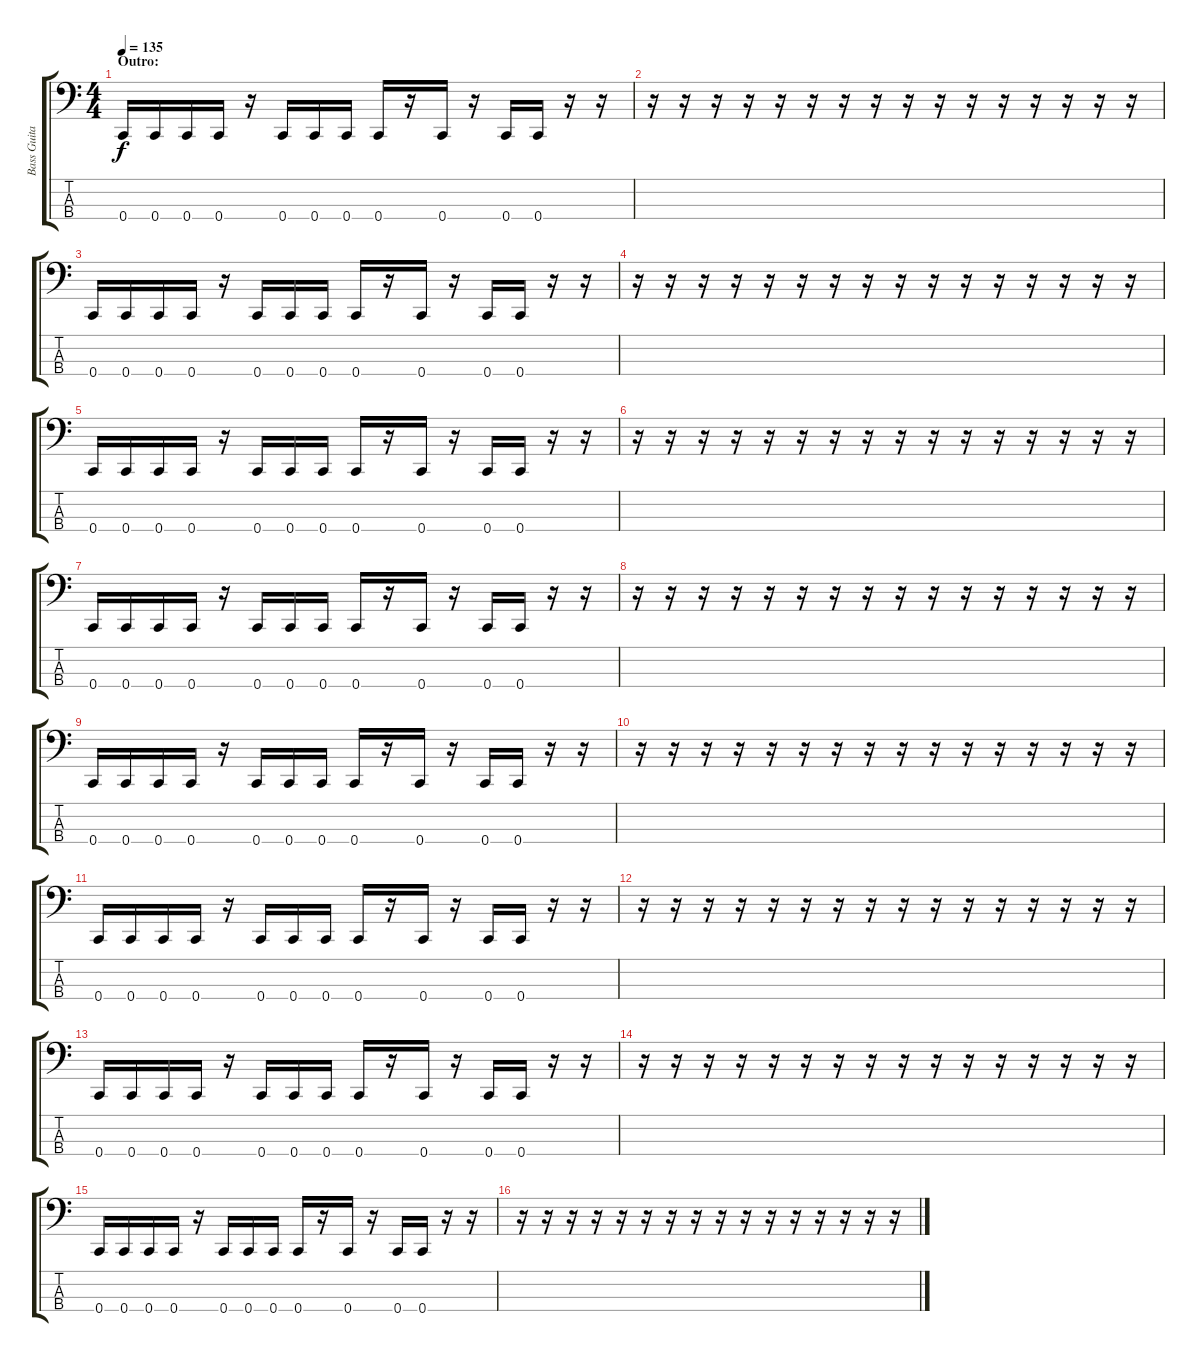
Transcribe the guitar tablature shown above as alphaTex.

\track ("Bass Guitar" "Bass Guita") {instrument electricbasspick}
\staff {score tabs}
\tuning (F2 C2 G1 C1) {hide}
\ts (4 4)
\section ("" "Outro:")
\tempo 135
\clef f4
\ks c
0.4.16{dy f} 0.4.16 0.4.16 0.4.16 r.16 0.4.16 0.4.16 0.4.16 0.4.16 r.16 0.4.16 r.16 0.4.16 0.4.16 r.16 r.16 |
r.16 r.16 r.16 r.16 r.16 r.16 r.16 r.16 r.16 r.16 r.16 r.16 r.16 r.16 r.16 r.16 |
0.4.16 0.4.16 0.4.16 0.4.16 r.16 0.4.16 0.4.16 0.4.16 0.4.16 r.16 0.4.16 r.16 0.4.16 0.4.16 r.16 r.16 |
r.16 r.16 r.16 r.16 r.16 r.16 r.16 r.16 r.16 r.16 r.16 r.16 r.16 r.16 r.16 r.16 |
0.4.16 0.4.16 0.4.16 0.4.16 r.16 0.4.16 0.4.16 0.4.16 0.4.16 r.16 0.4.16 r.16 0.4.16 0.4.16 r.16 r.16 |
r.16 r.16 r.16 r.16 r.16 r.16 r.16 r.16 r.16 r.16 r.16 r.16 r.16 r.16 r.16 r.16 |
0.4.16 0.4.16 0.4.16 0.4.16 r.16 0.4.16 0.4.16 0.4.16 0.4.16 r.16 0.4.16 r.16 0.4.16 0.4.16 r.16 r.16 |
r.16 r.16 r.16 r.16 r.16 r.16 r.16 r.16 r.16 r.16 r.16 r.16 r.16 r.16 r.16 r.16 |
0.4.16 0.4.16 0.4.16 0.4.16 r.16 0.4.16 0.4.16 0.4.16 0.4.16 r.16 0.4.16 r.16 0.4.16 0.4.16 r.16 r.16 |
r.16 r.16 r.16 r.16 r.16 r.16 r.16 r.16 r.16 r.16 r.16 r.16 r.16 r.16 r.16 r.16 |
0.4.16 0.4.16 0.4.16 0.4.16 r.16 0.4.16 0.4.16 0.4.16 0.4.16 r.16 0.4.16 r.16 0.4.16 0.4.16 r.16 r.16 |
r.16 r.16 r.16 r.16 r.16 r.16 r.16 r.16 r.16 r.16 r.16 r.16 r.16 r.16 r.16 r.16 |
0.4.16 0.4.16 0.4.16 0.4.16 r.16 0.4.16 0.4.16 0.4.16 0.4.16 r.16 0.4.16 r.16 0.4.16 0.4.16 r.16 r.16 |
r.16 r.16 r.16 r.16 r.16 r.16 r.16 r.16 r.16 r.16 r.16 r.16 r.16 r.16 r.16 r.16 |
0.4.16 0.4.16 0.4.16 0.4.16 r.16 0.4.16 0.4.16 0.4.16 0.4.16 r.16 0.4.16 r.16 0.4.16 0.4.16 r.16 r.16 |
r.16 r.16 r.16 r.16 r.16 r.16 r.16 r.16 r.16 r.16 r.16 r.16 r.16 r.16 r.16 r.16
